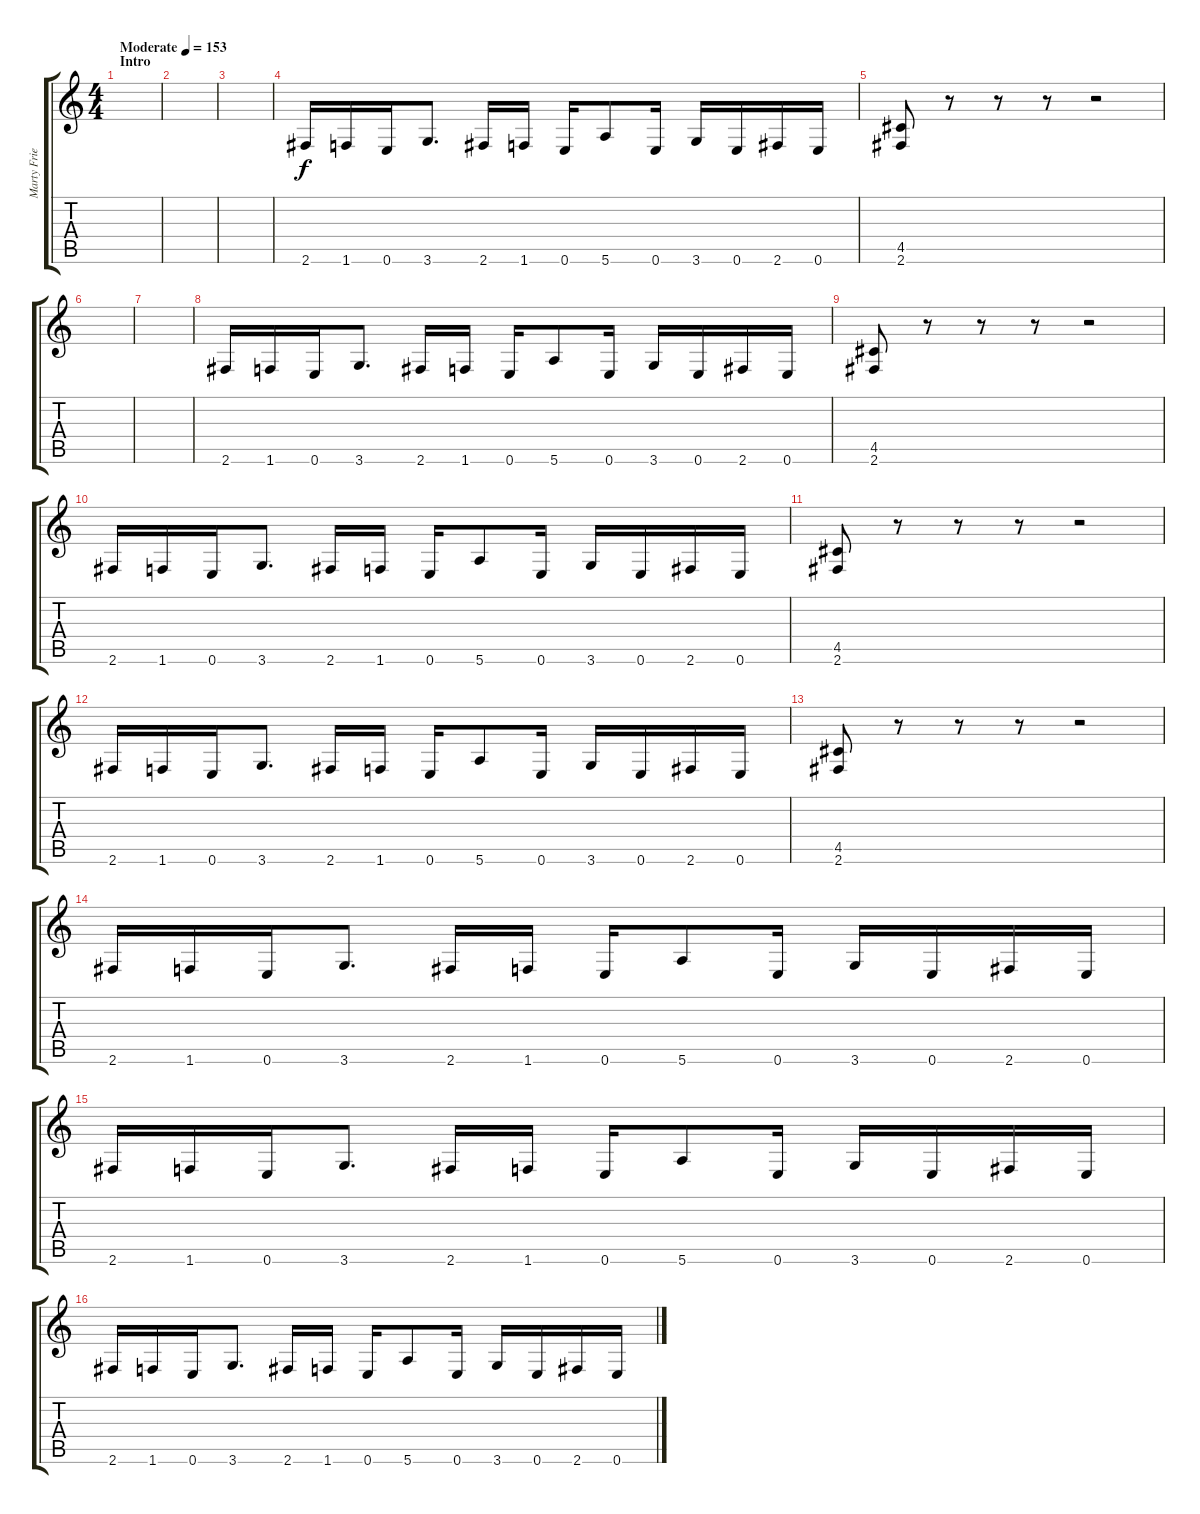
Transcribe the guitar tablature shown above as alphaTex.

\track ("Marty Friedman" "Marty Frie") {instrument distortionguitar}
\staff {score tabs}
\tuning (E4 B3 G3 D3 A2 E2) {hide}
\ts (4 4)
\section ("" "Intro")
\tempo (153 "Moderate")
\clef g2
\ks c
|
|
|
2.6.16 1.6.16 0.6.16 3.6.8{d} 2.6.16 1.6.16 0.6.16 5.6.8 0.6.16 3.6.16 0.6.16 2.6.16 0.6.16 |
(4.5 2.6).8 r.8 r.8 r.8 r.2 |
|
|
2.6.16 1.6.16 0.6.16 3.6.8{d} 2.6.16 1.6.16 0.6.16 5.6.8 0.6.16 3.6.16 0.6.16 2.6.16 0.6.16 |
(4.5 2.6).8 r.8 r.8 r.8 r.2 |
2.6.16 1.6.16 0.6.16 3.6.8{d} 2.6.16 1.6.16 0.6.16 5.6.8 0.6.16 3.6.16 0.6.16 2.6.16 0.6.16 |
(4.5 2.6).8 r.8 r.8 r.8 r.2 |
2.6.16 1.6.16 0.6.16 3.6.8{d} 2.6.16 1.6.16 0.6.16 5.6.8 0.6.16 3.6.16 0.6.16 2.6.16 0.6.16 |
(4.5 2.6).8 r.8 r.8 r.8 r.2 |
2.6.16 1.6.16 0.6.16 3.6.8{d} 2.6.16 1.6.16 0.6.16 5.6.8 0.6.16 3.6.16 0.6.16 2.6.16 0.6.16 |
2.6.16 1.6.16 0.6.16 3.6.8{d} 2.6.16 1.6.16 0.6.16 5.6.8 0.6.16 3.6.16 0.6.16 2.6.16 0.6.16 |
2.6.16 1.6.16 0.6.16 3.6.8{d} 2.6.16 1.6.16 0.6.16 5.6.8 0.6.16 3.6.16 0.6.16 2.6.16 0.6.16
